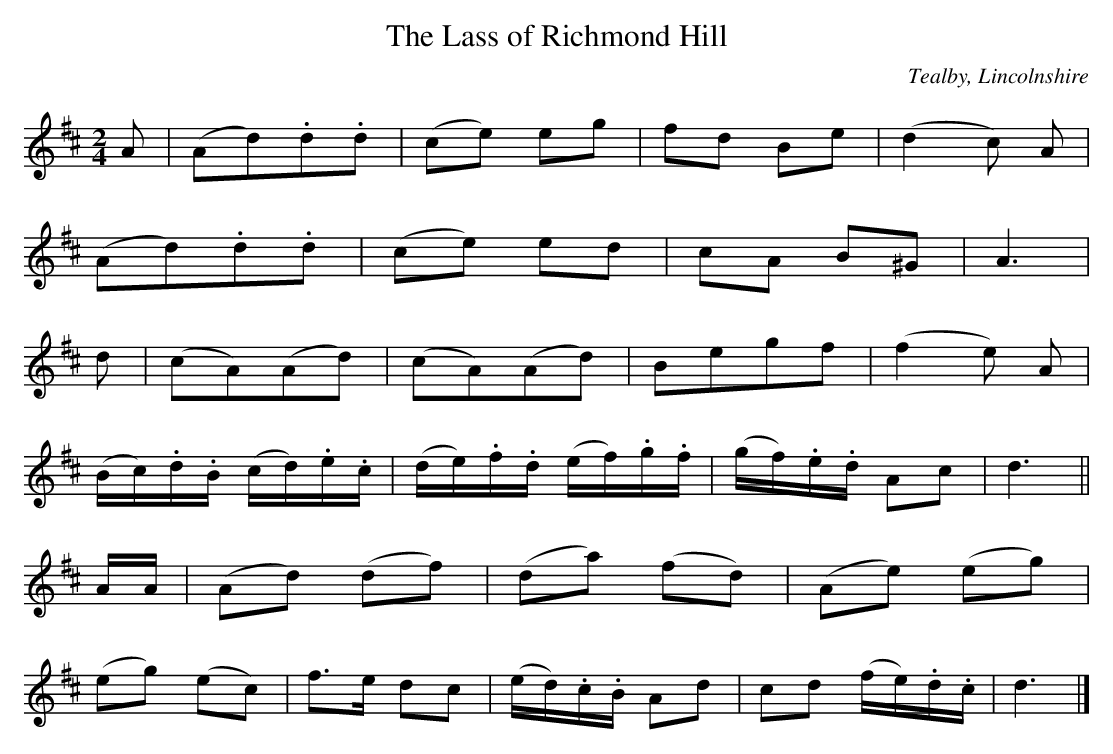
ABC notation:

X:1
T:The Lass of Richmond Hill
O:Tealby, Lincolnshire
M:2/4
L:1/8
K:D
A|(Ad).d.d|(ce) eg|fd Be|(d2c) A|
(Ad).d.d|(ce) ed|cA B^G|A3|
d|(cA)(Ad)|(cA)(Ad)|Begf|(f2e) A|
(B/c/).d/.B/ (c/d/).e/.c/|(d/e/).f/.d/ (e/f/).g/.f/|(g/f/).e/.d/ Ac|d3||
A/A/|(Ad) (df)|(da) (fd)|(Ae) (eg)|
(eg) (ec)|f>e dc|(e/d/).c/.B/ Ad|cd (f/e/).d/.c/|d3|]
